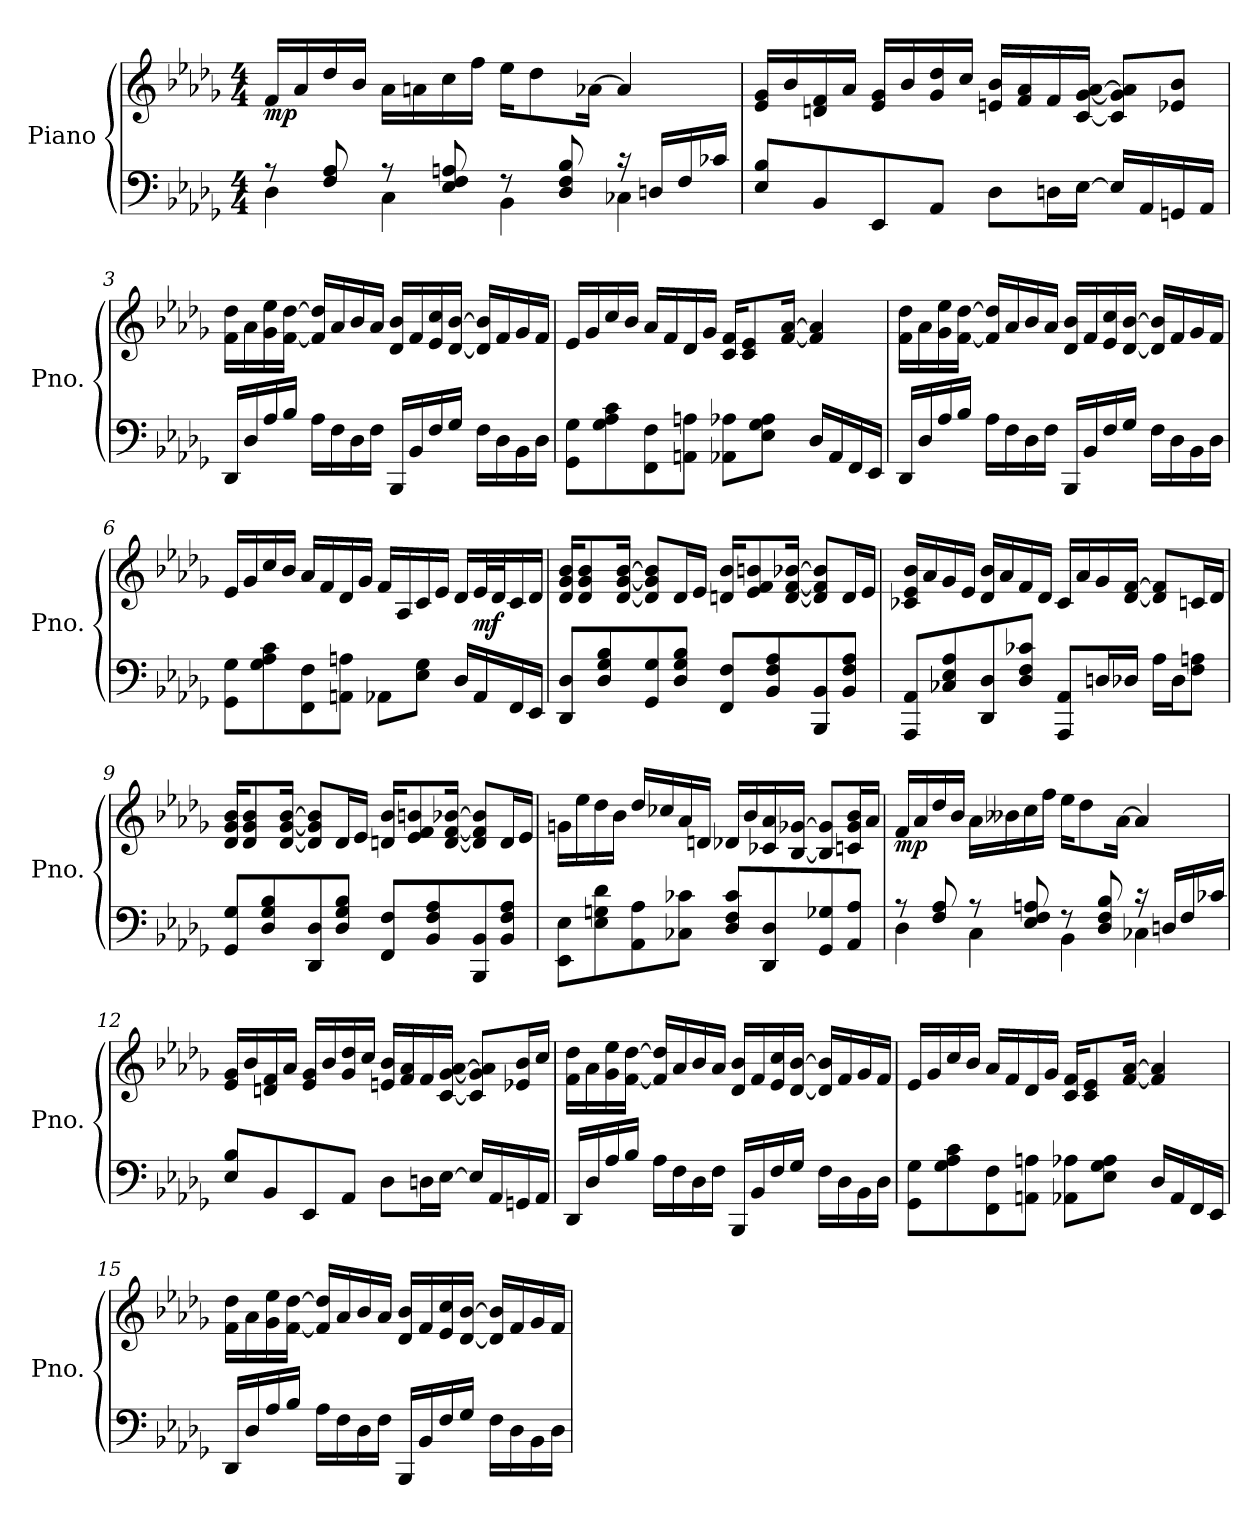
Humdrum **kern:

**kern	**kern	**dynam
*part1	*part1	*part1
*staff2	*staff1	*staff1/2
*I"Piano	*	*
*I'Pno.	*	*
*clefF4	*clefG2	*
*k[b-e-a-d-g-]	*k[b-e-a-d-g-]	*
*M4/4	*M4/4	*
*MM58	*MM58	*
=1	=1	=1
*^	*	*
!	!	!	!LO:DY:b
8r	4D-\	16f/LL	mp
.	.	16a-/	.
8F/ 8A-/	.	16dd-/	.
.	.	16b-/JJ	.
8r	4C\	16a-\LL	.
.	.	16an\	.
8E-/ 8F/ 8An/	.	16cc\	.
.	.	16ff\JJ	.
8r	4BB-\	16ee-\KL	.
.	.	8dd-\	.
8D-/ 8F/ 8B-/	.	.	.
.	.	[16a-X\Jk	.
16r	4C-X\	4a-/]	.
16Dn/LL	.	.	.
16F/	.	.	.
16c-X/JJ	.	.	.
*v	*v	*	*
=2	=2	=2
8E-/ 8B-/L	16e-/ 16g-/LL	.
.	16b-/	.
8BB-/	16dn/ 16f/	.
.	16a-/JJ	.
8EE-/	16e-/ 16g-/LL	.
.	16b-/	.
8AA-/J	16g-/ 16dd-/	.
.	16cc/JJ	.
8D-\L	16en/ 16b-/LL	.
.	16f/ 16a-/	.
16Dn\L	16f/	.
[16E-\JJ	[16c/ [16g-/ [16a-/JJ	.
16E-/LL]	8c/] 8g-/] 8a-/]L	.
16AA-/	.	.
16GGn/	8e-X/ 8b-/J	.
16AA-/JJ	.	.
!!LO:LB:g=z
=3	=3	=3
16DD-/LL	16f\ 16dd-\LL	.
16D-/	16a-\	.
16A-/	16g-\ 16ee-\	.
16B-/JJ	[16f\ [16dd-\JJ	.
16A-\LL	16f/] 16dd-/]LL	.
16F\	16a-/	.
16D-\	16b-/	.
16F\JJ	16a-/JJ	.
16BBB-/LL	16d-/ 16b-/LL	.
16BB-/	16f/	.
16F/	16e-/ 16cc/	.
16G-/JJ	[16d-/ [16b-/JJ	.
16F\LL	16d-/] 16b-/]LL	.
16D-\	16f/	.
16BB-\	16g-/	.
16D-\JJ	16f/JJ	.
=4	=4	=4
8GG-\ 8G-\L	16e-/LL	.
.	16g-/	.
8G-\ 8A-\ 8c\	16cc/	.
.	16b-/JJ	.
8FF\ 8F\	16a-/LL	.
.	16f/	.
8AAn\ 8An\J	16d-/	.
.	16g-/JJ	.
8AA-X\ 8A-X\L	16c/ 16f/KL	.
.	8c/ 8e-/	.
8E-\ 8G-\ 8A-\J	.	.
.	[16f/ [16a-/Jk	.
16D-/LL	4f/] 4a-/]	.
16AA-/	.	.
16FF/	.	.
16EE-/JJ	.	.
!!LO:LB:g=z
=5	=5	=5
16DD-/LL	16f\ 16dd-\LL	.
16D-/	16a-\	.
16A-/	16g-\ 16ee-\	.
16B-/JJ	[16f\ [16dd-\JJ	.
16A-\LL	16f/] 16dd-/]LL	.
16F\	16a-/	.
16D-\	16b-/	.
16F\JJ	16a-/JJ	.
16BBB-/LL	16d-/ 16b-/LL	.
16BB-/	16f/	.
16F/	16e-/ 16cc/	.
16G-/JJ	[16d-/ [16b-/JJ	.
16F\LL	16d-/] 16b-/]LL	.
16D-\	16f/	.
16BB-\	16g-/	.
16D-\JJ	16f/JJ	.
=6	=6	=6
8GG-\ 8G-\L	16e-/LL	.
.	16g-/	.
8G-\ 8A-\ 8c\	16cc/	.
.	16b-/JJ	.
8FF\ 8F\	16a-/LL	.
.	16f/	.
8AAn\ 8An\J	16d-/	.
.	16g-/JJ	.
8AA-X\L	16f/LL	.
.	16A-/	.
8E-\ 8G-\J	16c/	.
.	16e-/JJ	.
16D-/LL	16d-/LL	.
!	!	!LO:DY:b
16AA-/	32e-/L	mf
.	32d-/J	.
16FF/	16c/	.
16EE-/JJ	16d-/JJ	.
!!LO:LB:g=z
=7	=7	=7
8DD-/ 8D-/L	16d-/ 16g-/ 16b-/KL	.
.	8d-/ 8g-/ 8b-/	.
8D-/ 8G-/ 8B-/	.	.
.	[16d-/ [16g-/ [16b-/Jk	.
8GG-/ 8G-/	8d-/] 8g-/] 8b-/]L	.
8D-/ 8G-/ 8B-/J	16d-/L	.
.	16e-/JJ	.
8FF/ 8F/L	16dn/ 16b-/KL	.
.	8e-/ 8f/ 8bn/	.
8BB-/ 8F/ 8A-/	.	.
.	[16d/ [16f/ [16b-X/Jk	.
8BBB-/ 8BB-/	8d/] 8f/] 8b-/]L	.
8BB-/ 8F/ 8A-/J	16d/L	.
.	16e-/JJ	.
=8	=8	=8
8AAA-/ 8AA-/L	16c-X/ 16e-/ 16b-/LL	.
.	16a-/	.
8C-X/ 8E-/ 8A-/	16g-/	.
.	16e-/JJ	.
8DD-/ 8D-/	16d-/ 16b-/LL	.
.	16a-/	.
8D-/ 8F/ 8c-X/J	16f/	.
.	16d-/JJ	.
8AAA-/ 8AA-/L	16c-/LL	.
.	16a-/	.
16Dn/L	16g-/	.
16D-X/JJ	[16d-/ [16f/JJ	.
16A-\LL	8d-/] 8f/]L	.
16D-\J	.	.
8F\ 8An\J	16cn/L	.
.	16d-/JJ	.
!!LO:LB:g=z
=9	=9	=9
8GG-/ 8G-/L	16d-/ 16g-/ 16b-/KL	.
.	8d-/ 8g-/ 8b-/	.
8D-/ 8G-/ 8B-/	.	.
.	[16d-/ [16g-/ [16b-/Jk	.
8DD-/ 8D-/	8d-/] 8g-/] 8b-/]L	.
8D-/ 8G-/ 8B-/J	16d-/L	.
.	16e-/JJ	.
8FF/ 8F/L	16dn/ 16b-/KL	.
.	8e-/ 8f/ 8bn/	.
8BB-/ 8F/ 8A-/	.	.
.	[16d/ [16f/ [16b-X/Jk	.
8BBB-/ 8BB-/	8d/] 8f/] 8b-/]L	.
8BB-/ 8F/ 8A-/J	16d/L	.
.	16e-/JJ	.
=10	=10	=10
8EE-\ 8E-\L	16gn\LL	.
.	16ee-\	.
8E-\ 8Gn\ 8d-\	16dd-\	.
.	16b-\JJ	.
8AA-\ 8A-\	16dd-/LL	.
.	16cc-X/	.
8C-X\ 8c-X\J	16a-/	.
.	16dn/JJ	.
8D-/ 8F/ 8c-/L	16d-X/LL	.
.	16b-/	.
8DD-/ 8D-/	16c-X/ 16a-/	.
.	[16B-/ [16g-X/JJ	.
8GG-/ 8G-X/	8B-/] 8g-/]L	.
8AA-/ 8A-/J	16cn/ 16g-/ 16b-/L	.
.	16a-/JJ	.
!!LO:PB:g=z
=11	=11	=11
*^	*	*
!	!	!	!LO:DY:b
8r	4D-\	16f/LL	mp
.	.	16a-/	.
8F/ 8A-/	.	16dd-/	.
.	.	16b-/JJ	.
8r	4C\	16a-\LL	.
.	.	16b--X\	.
8E-/ 8F/ 8An/	.	16cc\	.
.	.	16ff\JJ	.
8r	4BB-\	16ee-\KL	.
.	.	8dd-\	.
8D-/ 8F/ 8B-/	.	.	.
.	.	[16a-\Jk	.
16r	4C-X\	4a-/]	.
16Dn/LL	.	.	.
16F/	.	.	.
16c-X/JJ	.	.	.
*v	*v	*	*
=12	=12	=12
8E-/ 8B-/L	16e-/ 16g-/LL	.
.	16b-/	.
8BB-/	16dn/ 16f/	.
.	16a-/JJ	.
8EE-/	16e-/ 16g-/LL	.
.	16b-/	.
8AA-/J	16g-/ 16dd-/	.
.	16cc/JJ	.
8D-\L	16en/ 16b-/LL	.
.	16f/ 16a-/	.
16Dn\L	16f/	.
[16E-\JJ	[16c/ [16g-/ [16a-/JJ	.
16E-/LL]	8c/] 8g-/] 8a-/]L	.
16AA-/	.	.
16GGn/	16e-X/ 16b-/L	.
16AA-/JJ	16cc/JJ	.
!!LO:LB:g=z
=13	=13	=13
16DD-/LL	16f\ 16dd-\LL	.
16D-/	16a-\	.
16A-/	16g-\ 16ee-\	.
16B-/JJ	[16f\ [16dd-\JJ	.
16A-\LL	16f/] 16dd-/]LL	.
16F\	16a-/	.
16D-\	16b-/	.
16F\JJ	16a-/JJ	.
16BBB-/LL	16d-/ 16b-/LL	.
16BB-/	16f/	.
16F/	16e-/ 16cc/	.
16G-/JJ	[16d-/ [16b-/JJ	.
16F\LL	16d-/] 16b-/]LL	.
16D-\	16f/	.
16BB-\	16g-/	.
16D-\JJ	16f/JJ	.
=14	=14	=14
8GG-\ 8G-\L	16e-/LL	.
.	16g-/	.
8G-\ 8A-\ 8c\	16cc/	.
.	16b-/JJ	.
8FF\ 8F\	16a-/LL	.
.	16f/	.
8AAn\ 8An\J	16d-/	.
.	16g-/JJ	.
8AA-X\ 8A-X\L	16c/ 16f/KL	.
.	8c/ 8e-/	.
8E-\ 8G-\ 8A-\J	.	.
.	[16f/ [16a-/Jk	.
16D-/LL	4f/] 4a-/]	.
16AA-/	.	.
16FF/	.	.
16EE-/JJ	.	.
!!LO:LB:g=z
=15	=15	=15
16DD-/LL	16f\ 16dd-\LL	.
16D-/	16a-\	.
16A-/	16g-\ 16ee-\	.
16B-/JJ	[16f\ [16dd-\JJ	.
16A-\LL	16f/] 16dd-/]LL	.
16F\	16a-/	.
16D-\	16b-/	.
16F\JJ	16a-/JJ	.
16BBB-/LL	16d-/ 16b-/LL	.
16BB-/	16f/	.
16F/	16e-/ 16cc/	.
16G-/JJ	[16d-/ [16b-/JJ	.
16F\LL	16d-/] 16b-/]LL	.
16D-\	16f/	.
16BB-\	16g-/	.
16D-\JJ	16f/JJ	.
=	=	=
*-	*-	*-
